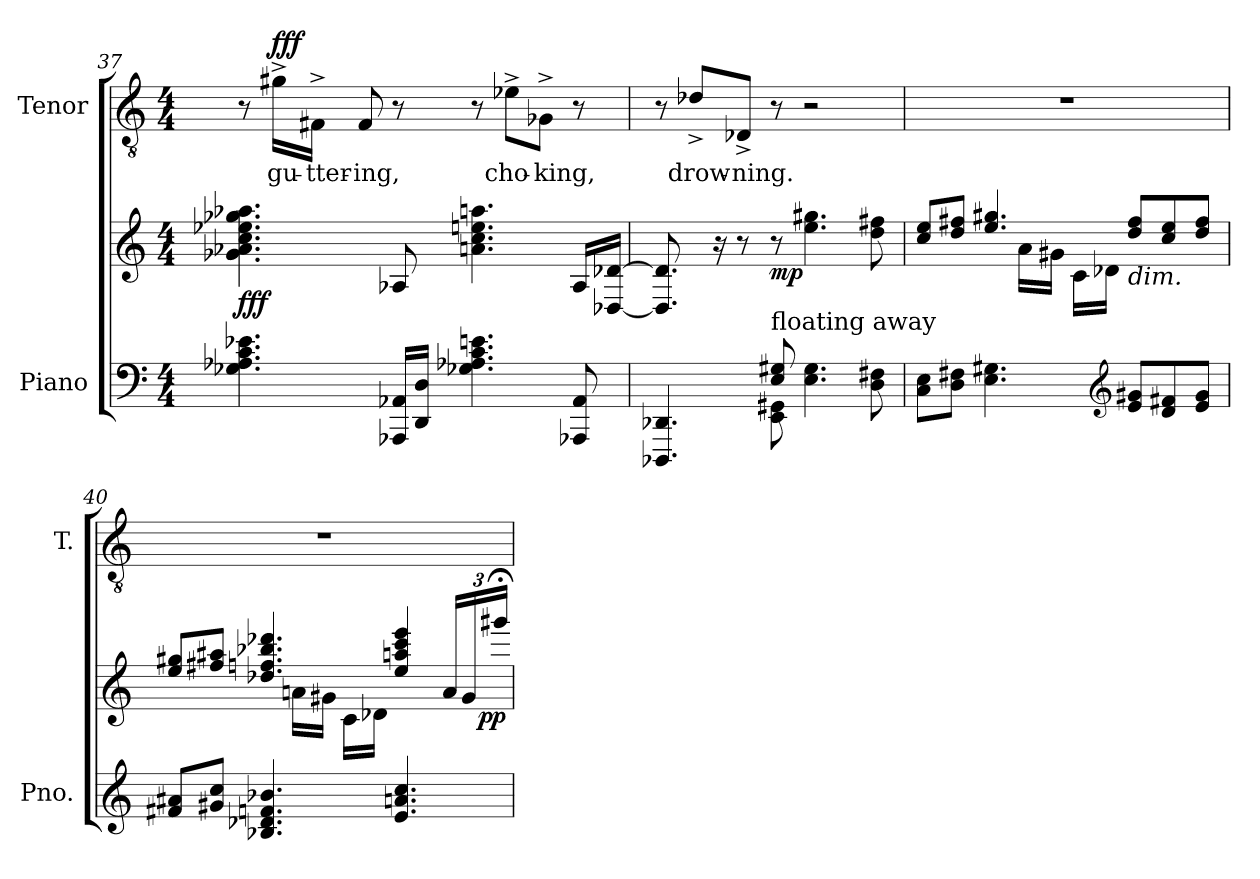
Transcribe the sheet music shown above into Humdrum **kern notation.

**kern	**kern	**dynam	**kern	**text	**dynam
*part2	*part2	*part2	*part1	*part1	*part1
*staff3	*staff2	*staff2/3	*staff1	*staff1	*staff1
*I"Piano	*	*	*I"Tenor	*	*
*I'Pno.	*	*	*I'T.	*	*
*clefF4	*clefG2	*	*clefGv2	*	*
*k[]	*k[]	*	*k[]	*	*
*M4/4	*M4/4	*	*M4/4	*	*
=37	=37	=37	=37	=37	=37
!	!	!LO:DY:b	!	!	!
4.G-X\ 4.A-X\ 4.c\ 4.e-X\	4.g-X\ 4.a-X\ 4.cc\ 4.ee-X\ 4.gg-X\ 4.aa-X\	fff	8r	.	.
!	!	!	!	!LO:LY:b	!LO:DY:b
.	.	.	16g#X^\LL	gu-	fff
!	!	!	!	!LO:LY:b	!
.	.	.	16F#X^\JJ	-tter-	.
!	!	!	!	!LO:LY:b	!
.	.	.	8F#/	-ing,	.
16AAA-X/ 16AA-X/LL	8A-X/	.	8r	.	.
16DD/ 16D/JJ	.	.	.	.	.
4.G-X\ 4.A-X\ 4.c\ 4.en\	4.an\ 4.cc\ 4.een\ 4.aan\	.	8r	.	.
!	!	!	!	!LO:LY:b	!
.	.	.	8e-X^\L	cho-	.
!	!	!	!	!LO:LY:b	!
.	.	.	8G-X^\J	-king,	.
8AAA-X/ 8AA-/	16A-/LL	.	8r	.	.
.	[16D-X/ [16d-X/JJ	.	.	.	.
!!LO:LB:g=z
=38	=38	=38	=38	=38	=38
*^	*	*	*	*	*
4.DDD-X/ 4.DD-X/	4.ryy	8.D-/] 8.d-/]	.	8r	.	.
!	!	!	!	!	!LO:LY:b	!
.	.	.	.	8d-X^/L	drow-	.
.	.	16r	.	.	.	.
!	!	!	!	!	!LO:LY:b	!
.	.	8r	.	8D-X^/J	-ning.	.
!LO:TX:a:t=floating away	!	!	!	!	!	!
!	!	!	!LO:DY:b	!	!	!
8EE\ 8GG#X\	8E/ 8G#X/	8r	mp	8r	.	.
4.E\ 4.G#\	2ryy	4.ee\ 4.gg#X\	.	2r	.	.
8D\ 8F#X\	.	8dd\ 8ff#X\	.	.	.	.
*v	*v	*	*	*	*	*
=39	=39	=39	=39	=39	=39
*	*^	*	*	*	*
8C\ 8E\L	8cc/ 8ee/L	4.ryy	.	1r	.	.
8D\ 8F#X\J	8dd/ 8ff#X/J	.	.	.	.	.
4.E\ 4.G#X\	4.ee/ 4.gg#X/	.	.	.	.	.
.	.	16a\LL	.	.	.	.
.	.	16g#X\JJ	.	.	.	.
.	.	16c\LL	.	.	.	.
.	.	16d-X\JJ	.	.	.	.
*clefG2	*	*	*	*	*	*
!	!LO:TX:b:i:t=dim.	!	!	!	!	!
8e/ 8g#X/L	8dd/ 8ff#/L	4.ryy	.	.	.	.
8d/ 8f#X/	8cc/ 8ee/	.	.	.	.	.
8e/ 8g#/J	8dd/ 8ff#/J	.	.	.	.	.
=40	=40	=40	=40	=40	=40	=40
8f#X/ 8a#X/L	8ee/ 8gg#X/L	4.ryy	.	1r	.	.
8g#X/ 8cc/J	8ff#X/ 8aa#X/J	.	.	.	.	.
4.B-X/ 4.d-X/ 4.fn/ 4.b-X/	4.dd-X/ 4.ffn/ 4.bb-X/ 4.ddd-X/	.	.	.	.	.
.	.	16an\LL	.	.	.	.
.	.	16g#X\JJ	.	.	.	.
.	.	16c\LL	.	.	.	.
.	.	16d-X\JJ	.	.	.	.
4.e/ 4.an/ 4.cc/	4ee/ 4aan/ 4ccc/ 4eee/	4.ryy	.	.	.	.
*	*Xbrackettup	*	*	*	*	*
.	24a/LL	.	.	.	.	.
.	24g#/	.	.	.	.	.
!	!	!	!LO:DY:b	!	!	!
.	24ggg#X;</JJ	.	pp	.	.	.
*	*v	*v	*	*	*	*
=	=	=	=	=	=
*-	*-	*-	*-	*-	*-
